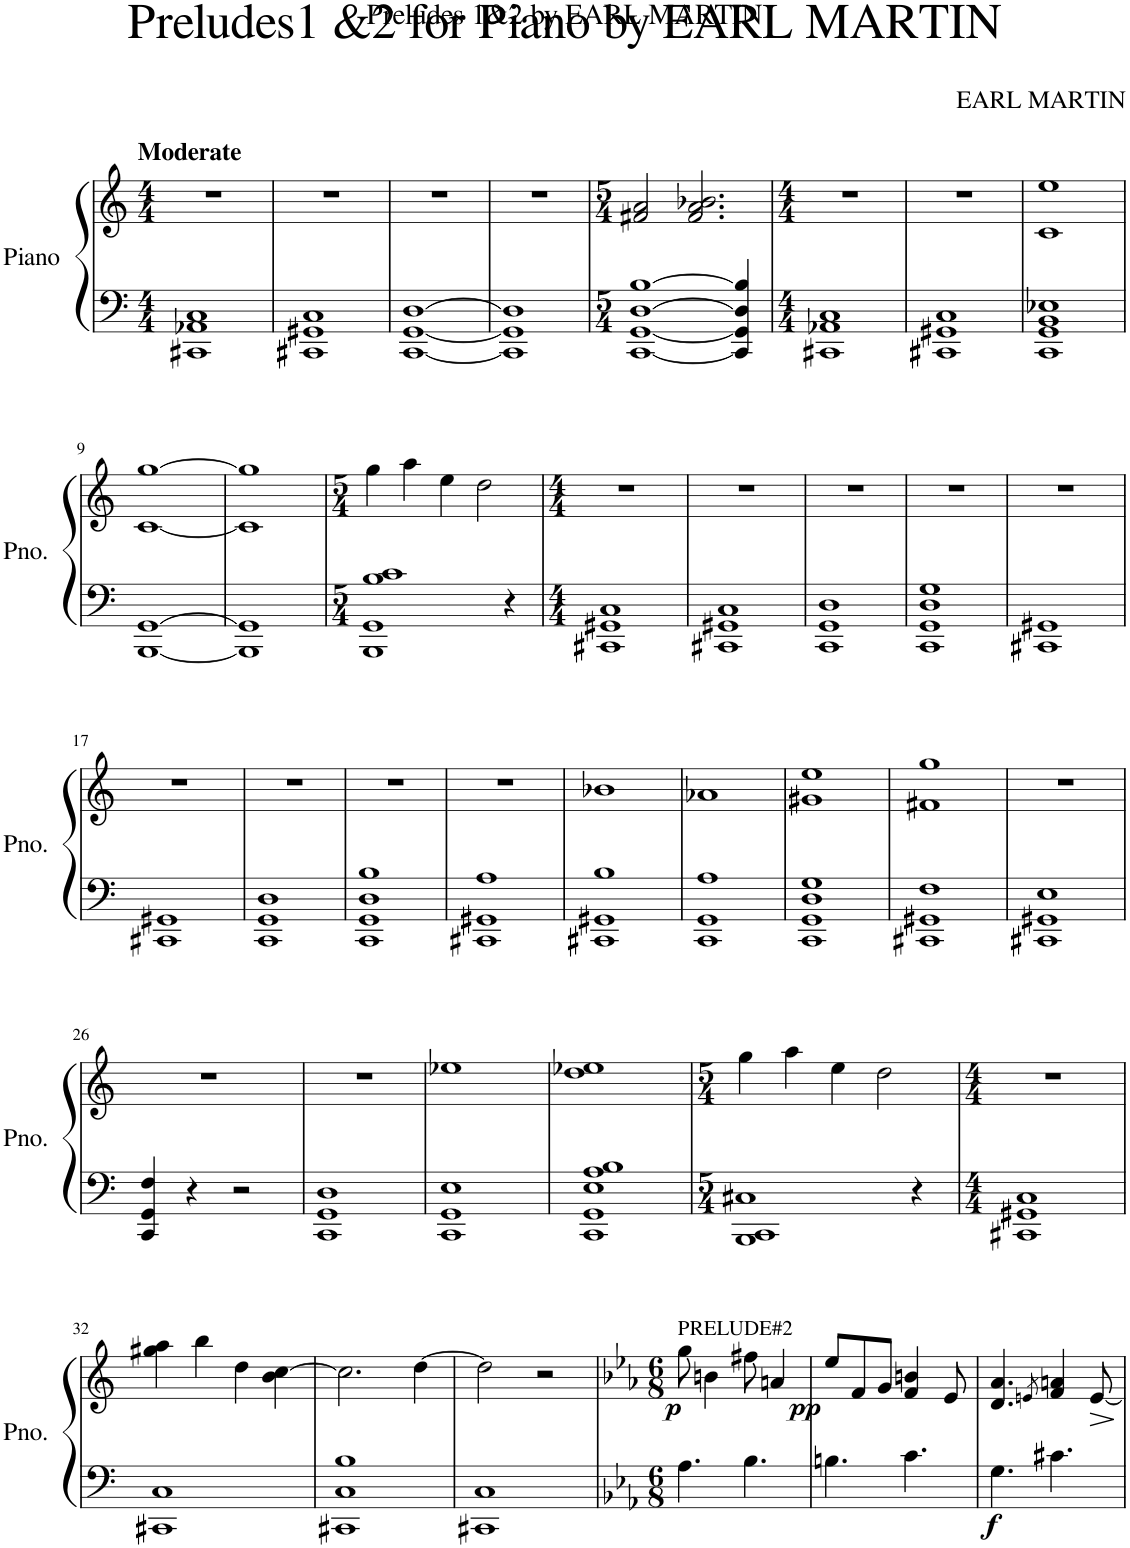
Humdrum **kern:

**kern	**kern	**dynam
*part1	*part1	*part1
*staff2	*staff1	*staff1/2
*I"Piano	*	*
*I'Pno.	*	*
*clefF4	*clefG2	*
*k[]	*k[]	*
*M4/4	*M4/4	*
=1	=1	=1
!	!LO:TX:a:B:t=Moderate	!
1CC#X 1AA-X 1C	1r	.
=2	=2	=2
1CC#X 1GG#X 1C	1r	.
=3	=3	=3
[1CC [1GG [1D	1r	.
=4	=4	=4
1CC] 1GG] 1D]	1r	.
=5	=5	=5
*M5/4	*M5/4	*
[1CC [1GG [1D [1B	2f#X/ 2a/	.
.	2.f#/ 2.a/ 2.b-X/	.
4CC/] 4GG/] 4D/] 4B/]	.	.
=6	=6	=6
*M4/4	*M4/4	*
1CC#X 1AA-X 1C	1r	.
=7	=7	=7
1CC#X 1GG#X 1C	1r	.
=8	=8	=8
1CC 1GG 1BB 1E-X	1c 1ee	.
!!LO:LB:g=z
=9	=9	=9
[1BBB [1GG	[1c [1gg	.
=10	=10	=10
1BBB] 1GG]	1c] 1gg]	.
=11	=11	=11
*M5/4	*M5/4	*
1BBB 1GG 1B 1c	4gg\	.
.	4aa\	.
.	4ee\	.
.	2dd\	.
4r	.	.
=12	=12	=12
*M4/4	*M4/4	*
1CC#X 1GG#X 1C	1r	.
=13	=13	=13
1CC#X 1GG#X 1C	1r	.
=14	=14	=14
1CC 1GG 1D	1r	.
=15	=15	=15
1CC 1GG 1D 1G	1r	.
=16	=16	=16
1CC#X 1GG#X	1r	.
!!LO:LB:g=z
=17	=17	=17
1CC#X 1GG#X	1r	.
=18	=18	=18
1CC 1GG 1D	1r	.
=19	=19	=19
1CC 1GG 1D 1B	1r	.
=20	=20	=20
1CC#X 1GG#X 1A	1r	.
=21	=21	=21
1CC#X 1GG#X 1B	1b-X	.
=22	=22	=22
1CC 1GG 1A	1a-X	.
=23	=23	=23
1CC 1GG 1D 1G	1g#X 1ee	.
=24	=24	=24
1CC#X 1GG#X 1F	1f#X 1gg	.
=25	=25	=25
1CC#X 1GG#X 1E	1r	.
!!LO:LB:g=z
=26	=26	=26
4CC/ 4GG/ 4F/	1r	.
4r	.	.
2r	.	.
=27	=27	=27
1CC 1GG 1D	1r	.
=28	=28	=28
1CC 1GG 1E	1ee-X	.
=29	=29	=29
1CC 1GG 1E 1A 1B	1dd 1ee-X	.
=30	=30	=30
*M5/4	*M5/4	*
1BBB 1CC 1C#X	4gg\	.
.	4aa\	.
.	4ee\	.
.	2dd\	.
4r	.	.
=31	=31	=31
*M4/4	*M4/4	*
1CC#X 1GG#X 1C	1r	.
!!LO:LB:g=z
=32	=32	=32
1CC#X 1C	4gg#X\ 4aa\	.
.	4bb\	.
.	4dd\	.
.	4b\ [4cc\	.
=33	=33	=33
1CC#X 1C 1B	2.cc\]	.
.	[4dd\	.
=34	=34	=34
1CC#X 1C	2dd\]	.
.	2r	.
=35	=35	=35
*k[b-e-a-]	*k[b-e-a-]	*
*M6/8	*M6/8	*
!	!LO:TX:a:t=PRELUDE#2	!
!	!	!LO:DY:b
4.A-\	8gg\	p
.	4bn\	.
4.B-\	8ff#X\	.
.	4an/	.
=36	=36	=36
!	!	!LO:DY:b
4.Bn\	8ee-/L	pp
.	8f/	.
.	8g/J	.
4.c\	4f/ 4bn/	.
.	8e-/	.
=37	=37	=37
!	!	!LO:DY:b=2
4.G\	4.d/ 4.a-/	f
.	8qen/	.
4.c#X\	4f/ 4an/	.
!	!	!LO:HP:b
.	[8e/	>
.	.	]
=	=	=
*-	*-	*-
